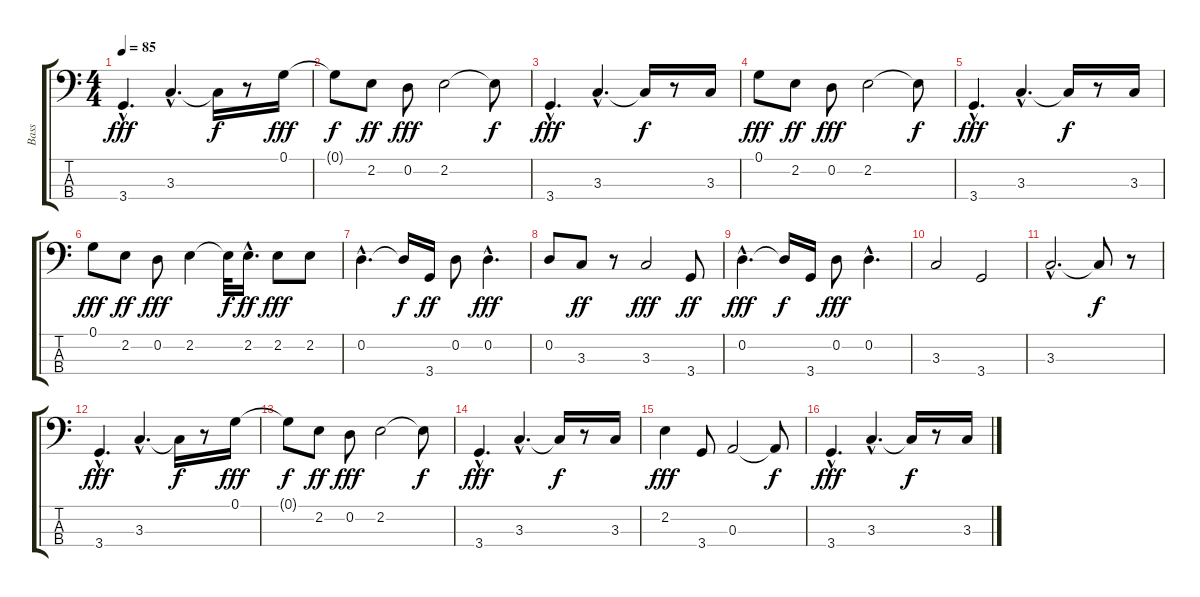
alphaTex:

\track ("Bass" "Bass") {instrument electricbassfinger}
\staff {score tabs}
\tuning (G2 D2 A1 E1) {hide}
\ts (4 4)
\tempo 85
\clef f4
\ks c
3.4{hac}.4{d dy fff} 3.3{hac}.4{d} 3.3{t}.16{dy f} r.8 0.1.16{dy fff} |
0.1{t}.8{dy f} 2.2.8{dy ff} 0.2.8{dy fff} 2.2.2 2.2{t}.8{dy f} |
3.4{hac}.4{d dy fff} 3.3{hac}.4{d} 3.3{t}.16{dy f} r.8 3.3.16 |
0.1.8{dy fff} 2.2.8{dy ff} 0.2.8{dy fff} 2.2.2 2.2{t}.8{dy f} |
3.4{hac}.4{d dy fff} 3.3{hac}.4{d} 3.3{t}.16{dy f} r.8 3.3.16 |
0.1.8{dy fff} 2.2.8{dy ff} 0.2.8{dy fff} 2.2.4 2.2{t}.32{dy f} 2.2{hac}.16{d dy ff} 2.2.8{dy fff} 2.2.8 |
0.2{hac}.4{d} 0.2{t}.16{dy f} 3.4.16{dy ff} 0.2.8 0.2{hac}.4{d dy fff} |
0.2.8 3.3.8{dy ff} r.8 3.3.2{dy fff} 3.4.8{dy ff} |
0.2{hac}.4{d dy fff} 0.2{t}.16{dy f} 3.4.16 0.2.8{dy fff} 0.2{hac}.4{d} |
3.3.2 3.4.2 |
3.3{hac}.2{d} 3.3{t}.8{dy f} r.8 |
3.4{hac}.4{d dy fff} 3.3{hac}.4{d} 3.3{t}.16{dy f} r.8 0.1.16{dy fff} |
0.1{t}.8{dy f} 2.2.8{dy ff} 0.2.8{dy fff} 2.2.2 2.2{t}.8{dy f} |
3.4{hac}.4{d dy fff} 3.3{hac}.4{d} 3.3{t}.16{dy f} r.8 3.3.16 |
2.2.4{dy fff} 3.4.8 0.3.2 0.3{t}.8{dy f} |
3.4{hac}.4{d dy fff} 3.3{hac}.4{d} 3.3{t}.16{dy f} r.8 3.3.16
